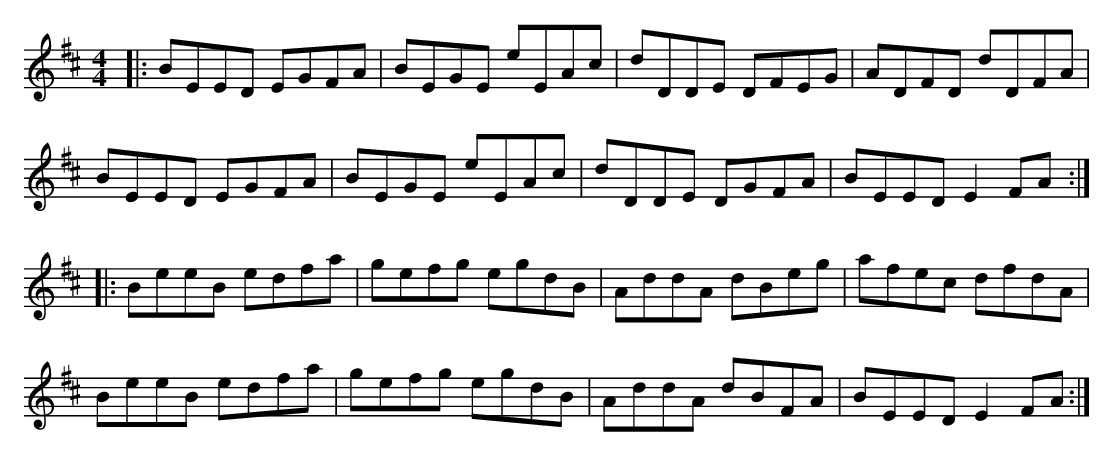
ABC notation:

X:1
M:4/4
K:Edor
|: BEED EGFA | BEGE eEAc | dDDE DFEG | ADFD dDFA |
BEED EGFA | BEGE eEAc | dDDE DGFA | BEED E2FA :|
|: BeeB edfa | gefg egdB | AddA dBeg | afec dfdA |
BeeB edfa | gefg egdB | AddA dBFA | BEED E2FA :|
